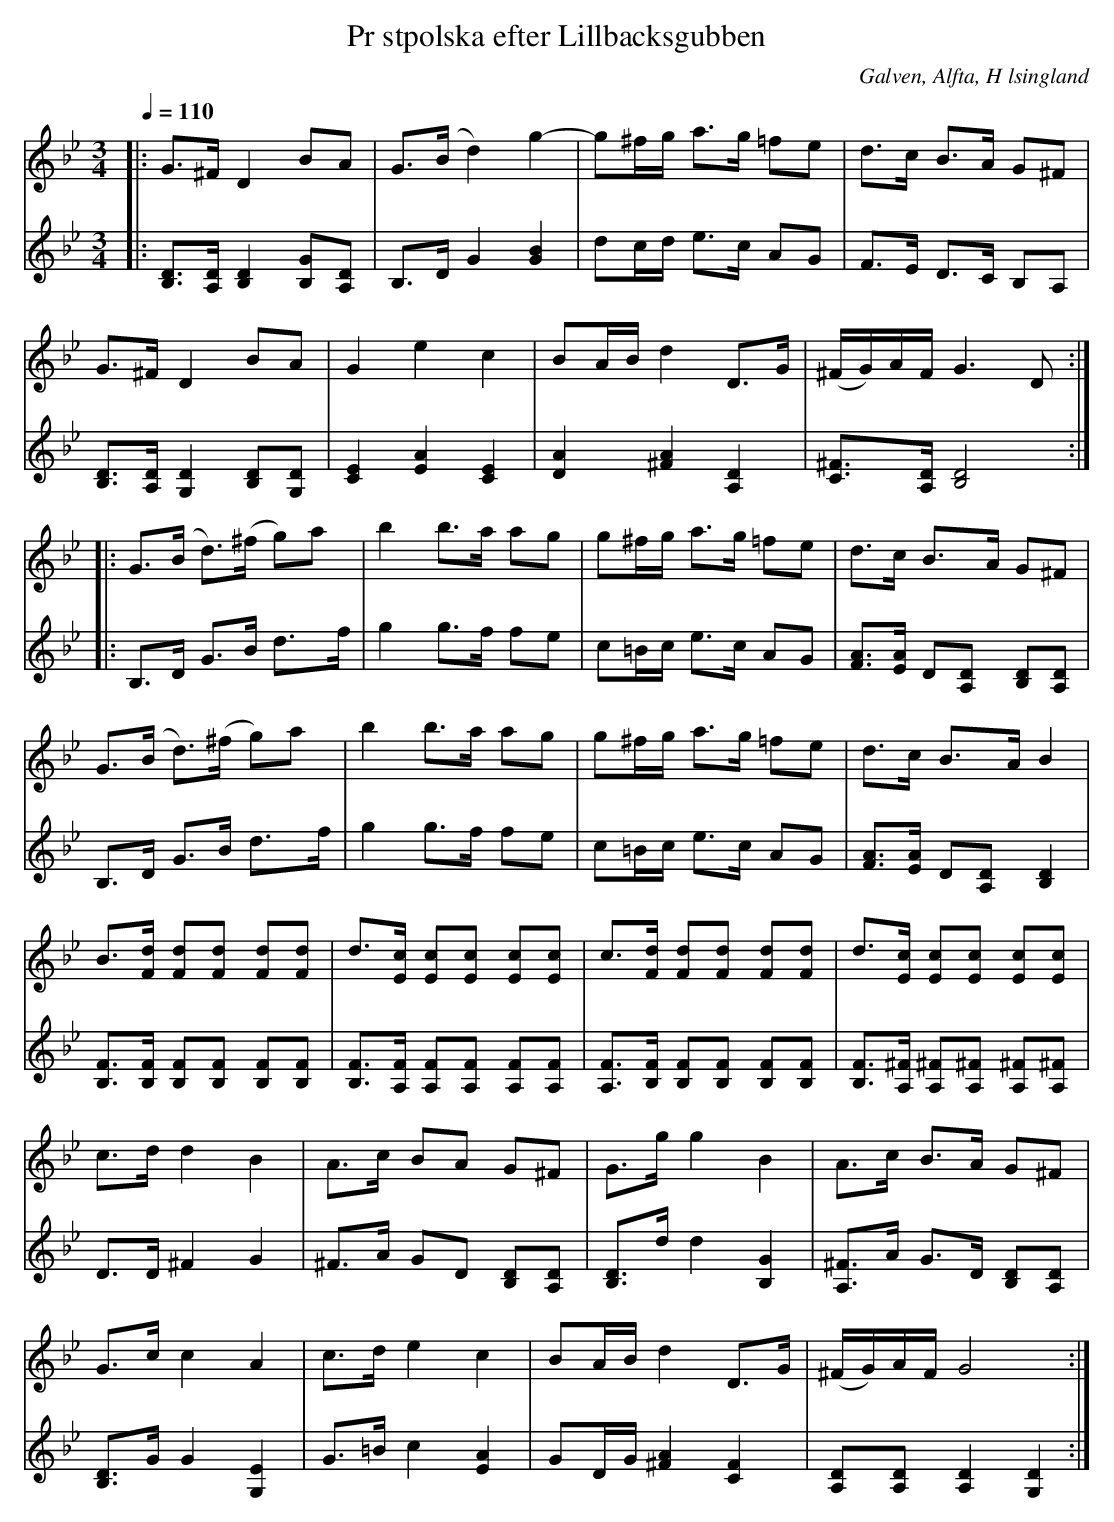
X:1
T:Pr stpolska efter Lillbacksgubben
O:Galven, Alfta, H lsingland
M:3/4
L:1/8
Q:1/4=110
K:Gm
V:1
|:G>^F   D2       BA         | G>(B   d2)      g2-       | g^f/g/ a>g =fe | d>c         B>A G^F  |
G>^F   D2       BA         | G2     e2       c2           | BA/B/  d2 D>G  | (^F/G/)A/F/ G3 D  ::
G>(B   d>)(^f   g)a        | b2     b>a      ag         | g^f/g/ a>g =fe | d>c         B>A G^F  |
G>(B   d>)(^f   g)a        | b2     b>a      ag         | g^f/g/ a>g =fe | d>c         B>A B2   |
B>[Fd] [Fd][Fd] [Fd][Fd] | d>[Ec] [Ec][Ec] [Ec][Ec] | \
c>[Fd] [Fd][Fd] [Fd][Fd] | d>[Ec] [Ec][Ec] [Ec][Ec] |
c>d    d2       B2           | A>c    BA       G^F       | G>g    g2 B2     | A>c         B>A G^F  |
G>c    c2       A2           | c>d    e2       c2        | BA/B/  d2 D>G   | (^F/G/)A/F/ G4      :|
V:2
|:[DB,]>[DA,] [DB,]2 [GB,][DA,] | B,>D G2 [GB]2 | dc/d/ e>c AG | F>E D>C B,A, |
[DB,]>[DA,] [DG,]2 [DB,][DG,] | [CE]2 [EA]2 [CE]2 | [DA]2 [^FA]2 [A,D]2 | [^FC]>[DA,] [B,D]4 ::
B,>D G>B d>f | g2 g>f fe | c=B/c/ e>c AG | [AF]>[AE] D[DA,] [B,D][DA,] |
B,>D G>B d>f | g2 g>f fe | c=B/c/ e>c AG | [AF]>[AE] D[DA,] [B,D]2 |
[B,F]>[B,F] [B,F][B,F] [B,F][B,F] | [B,F]>[A,F] [A,F][A,F] [A,F][A,F] | \
[A,F]>[B,F] [B,F][B,F] [B,F][B,F] | [B,F]>[A,^F] [A,^F][A,^F] [A,^F][A,^F] |
D>D ^F2 G2 | ^F>A GD [DB,][DA,] | [DB,]>d d2 [GB,]2 | [^FA,]>A G>D [DB,][DA,] |
[DB,]>G G2 [EG,]2 | G>=B c2 [AE]2 | GD/G/ [A^F]2 [FC]2 | [DA,][DA,] [DA,]2 [DG,]2 :|
